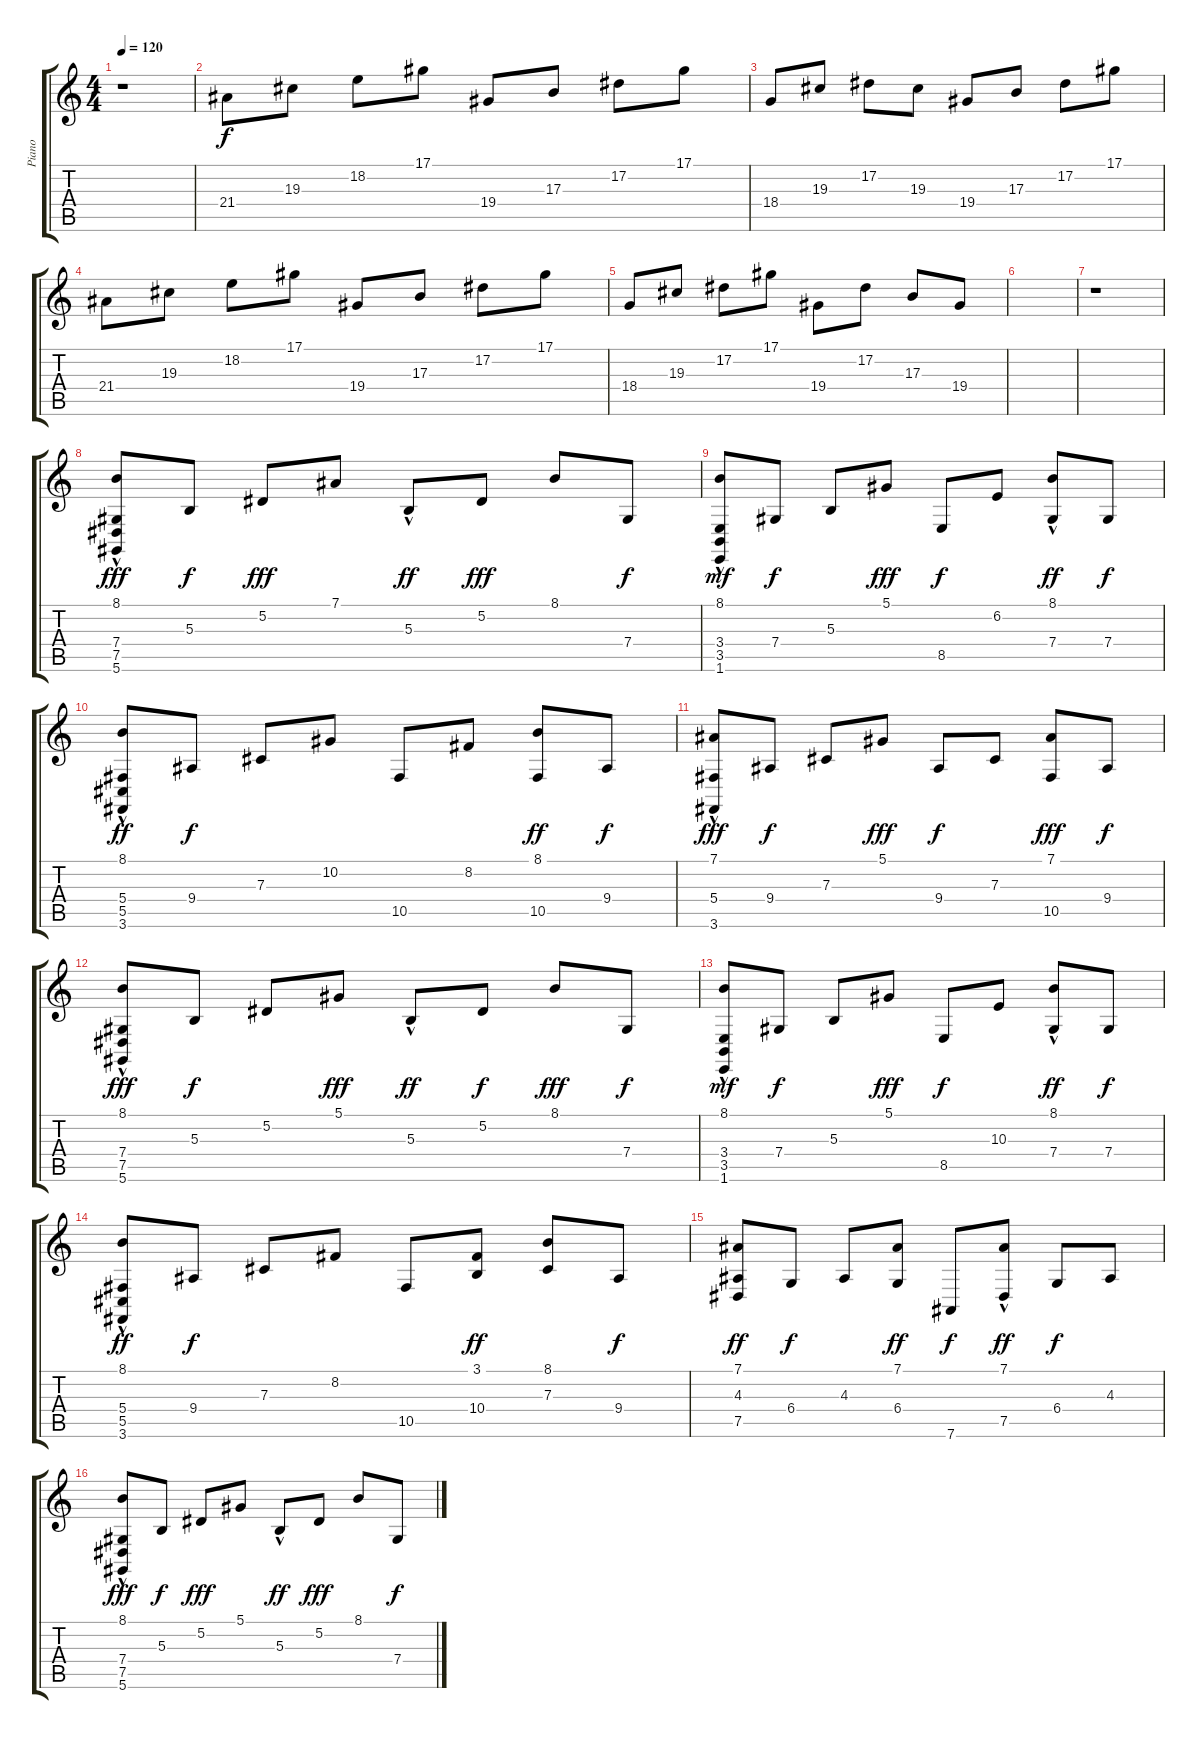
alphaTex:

\track ("Piano" "Piano") {instrument acousticgrandpiano}
\staff {score tabs}
\tuning (Eb4 Bb3 Gb3 Db3 Ab2 Eb2) {hide}
\ts (4 4)
\tempo 120
\clef g2
\ks c
r.1{dy f} |
21.4.8 19.3.8 18.2.8 17.1.8 19.4.8 17.3.8 17.2.8 17.1.8 |
18.4.8 19.3.8 17.2.8 19.3.8 19.4.8 17.3.8 17.2.8 17.1.8 |
21.4.8 19.3.8 18.2.8 17.1.8 19.4.8 17.3.8 17.2.8 17.1.8 |
18.4.8 19.3.8 17.2.8 17.1.8 19.4.8 17.2.8 17.3.8 19.4.8 |
|
r.1 |
\section ("" "")
(8.1 7.4{hac} 7.5 5.6).8{dy fff} 5.3.8{dy f} 5.2.8{dy fff} 7.1.8 5.3{hac}.8{dy ff} 5.2.8{dy fff} 8.1.8 7.4.8{dy f} |
(8.1 3.4{hac} 3.5 1.6).8{dy mf} 7.4.8{dy f} 5.3.8 5.1.8{dy fff} 8.5.8{dy f} 6.2.8 (8.1{hac} 7.4).8{dy ff} 7.4.8{dy f} |
(8.1 5.4{hac} 5.5 3.6{hac}).8{dy ff} 9.4.8{dy f} 7.3.8 10.2.8 10.5.8 8.2.8 (8.1 10.5).8{dy ff} 9.4.8{dy f} |
(7.1{hac} 5.4 3.6{hac}).8{dy fff} 9.4.8{dy f} 7.3.8 5.1.8{dy fff} 9.4.8{dy f} 7.3.8 (7.1 10.5).8{dy fff} 9.4.8{dy f} |
(8.1 7.4{hac} 7.5 5.6).8{dy fff} 5.3.8{dy f} 5.2.8 5.1.8{dy fff} 5.3{hac}.8{dy ff} 5.2.8{dy f} 8.1.8{dy fff} 7.4.8{dy f} |
(8.1 3.4{hac} 3.5 1.6).8{dy mf} 7.4.8{dy f} 5.3.8 5.1.8{dy fff} 8.5.8{dy f} 10.3.8 (8.1{hac} 7.4).8{dy ff} 7.4.8{dy f} |
(8.1 5.4{hac} 5.5 3.6{hac}).8{dy ff} 9.4.8{dy f} 7.3.8 8.2.8 10.5.8 (3.1 10.4).8{dy ff} (8.1 7.3).8 9.4.8{dy f} |
(7.1 4.3 7.5).8{dy ff} 6.4.8{dy f} 4.3.8 (7.1 6.4).8{dy ff} 7.6.8{dy f} (7.1{hac} 7.5{hac}).8{dy ff} 6.4.8{dy f} 4.3.8 |
(8.1 7.4{hac} 7.5 5.6).8{dy fff} 5.3.8{dy f} 5.2.8{dy fff} 5.1.8 5.3{hac}.8{dy ff} 5.2.8{dy fff} 8.1.8 7.4.8{dy f}
